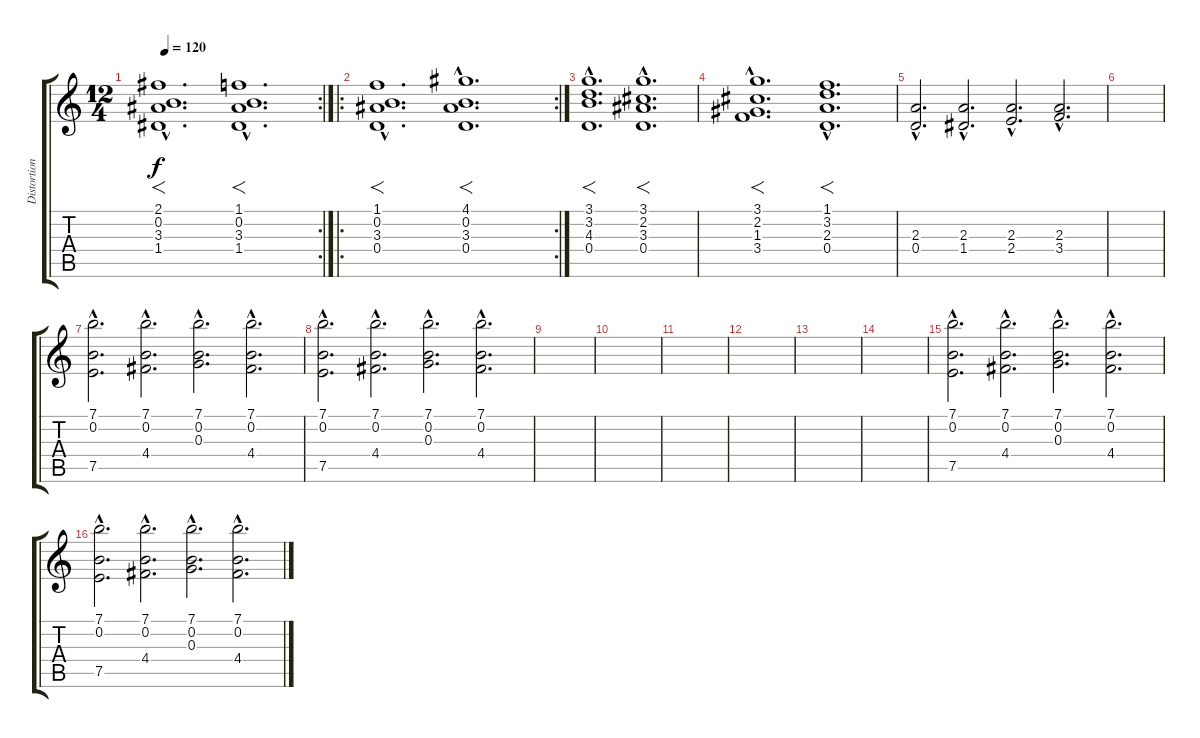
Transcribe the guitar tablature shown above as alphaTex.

\track ("Distortion" "Distortion") {instrument distortionguitar}
\staff {score tabs}
\tuning (E4 B3 G3 D3 A2 E2) {hide}
\rc 2
\ts (12 4)
\tempo 120
\clef g2
\ks c
(2.1{hac} 0.2{hac} 3.3{hac} 1.4{hac}).1{f d dy f instrument distortionguitar} (1.1{hac} 0.2{hac} 3.3{hac} 1.4{hac}).1{f d} |
\ro
\rc 2
(1.1{hac} 0.2{hac} 3.3{hac} 0.4{hac}).1{f d} (4.1{hac} 0.2{hac} 3.3{hac} 0.4{hac}).1{f d} |
(3.1{hac} 3.2{hac} 4.3{hac} 0.4{hac}).1{f d} (3.1{hac} 2.2{hac} 3.3{hac} 0.4{hac}).1{f d} |
(3.1{hac} 2.2{hac} 1.3{hac} 3.4{hac}).1{f d} (1.1{hac} 3.2{hac} 2.3{hac} 0.4{hac}).1{f d} |
(2.3{hac} 0.4{hac}).2{d volume 10} (2.3{hac} 1.4{hac}).2{d volume 8} (2.3{hac} 2.4{hac}).2{d volume 5} (2.3{hac} 3.4{hac}).2{d volume 4} |
|
(7.1{hac} 0.2{hac} 7.5{hac}).2{d volume 11} (7.1{hac} 0.2{hac} 4.4{hac}).2{d} (7.1{hac} 0.2{hac} 0.3{hac}).2{d} (7.1{hac} 0.2{hac} 4.4{hac}).2{d} |
(7.1{hac} 0.2{hac} 7.5{hac}).2{d volume 11} (7.1{hac} 0.2{hac} 4.4{hac}).2{d} (7.1{hac} 0.2{hac} 0.3{hac}).2{d} (7.1{hac} 0.2{hac} 4.4{hac}).2{d} |
|
|
|
|
|
|
(7.1{hac} 0.2{hac} 7.5{hac}).2{d volume 11} (7.1{hac} 0.2{hac} 4.4{hac}).2{d} (7.1{hac} 0.2{hac} 0.3{hac}).2{d} (7.1{hac} 0.2{hac} 4.4{hac}).2{d} |
(7.1{hac} 0.2{hac} 7.5{hac}).2{d volume 11} (7.1{hac} 0.2{hac} 4.4{hac}).2{d} (7.1{hac} 0.2{hac} 0.3{hac}).2{d} (7.1{hac} 0.2{hac} 4.4{hac}).2{d}
